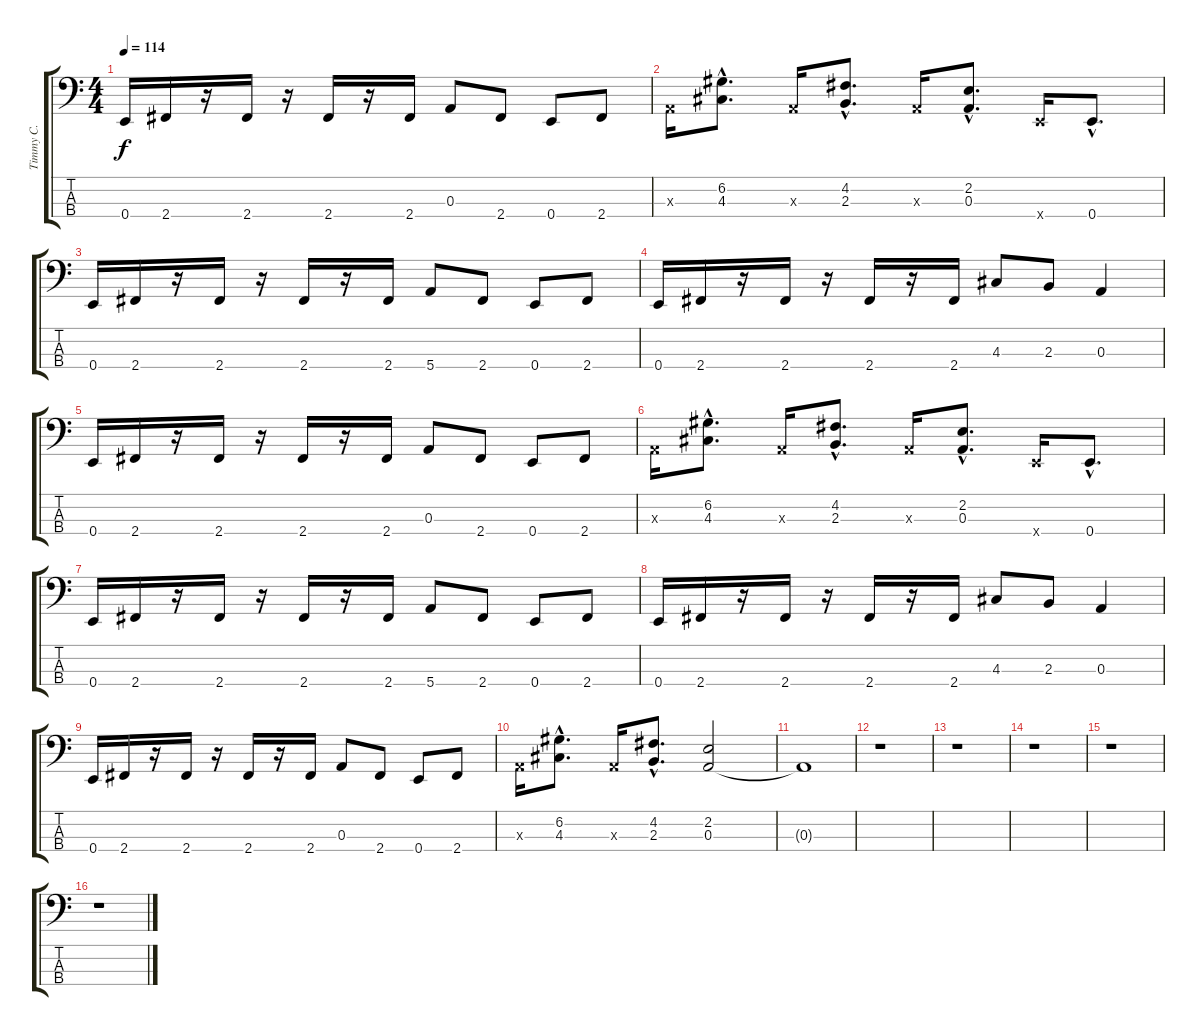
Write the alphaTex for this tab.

\track ("Timmy C." "Timmy C.") {instrument slapbass1}
\staff {score tabs}
\tuning (G2 D2 A1 E1) {hide}
\ts (4 4)
\tempo 114
\clef f4
\ks c
0.4.16{dy f} 2.4.16 r.16 2.4.16 r.16 2.4.16 r.16 2.4.16 0.3.8 2.4.8 0.4.8 2.4.8 |
0.3{x}.16 (6.2{hac} 4.3{hac}).8{d} 0.3{x}.16 (4.2{hac} 2.3{hac}).8{d} 0.3{x}.16 (2.2{hac} 0.3{hac}).8{d} 0.4{x}.16 0.4{hac}.8{d} |
0.4.16 2.4.16 r.16 2.4.16 r.16 2.4.16 r.16 2.4.16 5.4.8 2.4.8 0.4.8 2.4.8 |
0.4.16 2.4.16 r.16 2.4.16 r.16 2.4.16 r.16 2.4.16 4.3.8 2.3.8 0.3.4 |
0.4.16 2.4.16 r.16 2.4.16 r.16 2.4.16 r.16 2.4.16 0.3.8 2.4.8 0.4.8 2.4.8 |
0.3{x}.16 (6.2{hac} 4.3{hac}).8{d} 0.3{x}.16 (4.2{hac} 2.3{hac}).8{d} 0.3{x}.16 (2.2{hac} 0.3{hac}).8{d} 0.4{x}.16 0.4{hac}.8{d} |
0.4.16 2.4.16 r.16 2.4.16 r.16 2.4.16 r.16 2.4.16 5.4.8 2.4.8 0.4.8 2.4.8 |
0.4.16 2.4.16 r.16 2.4.16 r.16 2.4.16 r.16 2.4.16 4.3.8 2.3.8 0.3.4 |
0.4.16 2.4.16 r.16 2.4.16 r.16 2.4.16 r.16 2.4.16 0.3.8 2.4.8 0.4.8 2.4.8 |
0.3{x}.16 (6.2{hac} 4.3{hac}).8{d} 0.3{x}.16 (4.2{hac} 2.3{hac}).8{d} (2.2 0.3).2 |
0.3{t}.1 |
r.1 |
r.1 |
r.1 |
r.1 |
r.1
